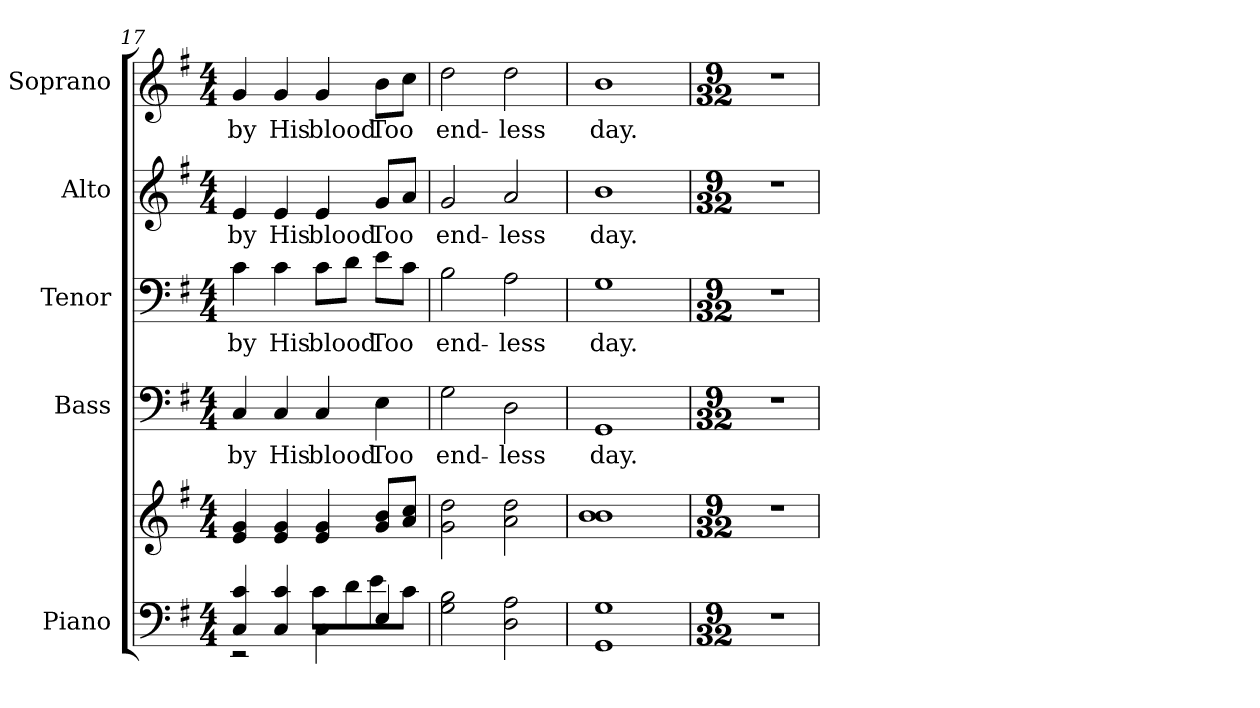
**kern	**kern	**kern	**text	**kern	**text	**kern	**text	**kern	**text
*part5	*part5	*part4	*part4	*part3	*part3	*part2	*part2	*part1	*part1
*staff6	*staff5	*staff4	*staff4	*staff3	*staff3	*staff2	*staff2	*staff1	*staff1
*I"Piano	*	*I"Bass	*	*I"Tenor	*	*I"Alto	*	*I"Soprano	*
*I'Pno.	*	*I'B.	*	*I'T.	*	*I'A.	*	*I'S.	*
!!LO:PB:g=z
*clefF4	*clefG2	*clefF4	*	*clefF4	*	*clefG2	*	*clefG2	*
*k[f#]	*k[f#]	*k[f#]	*	*k[f#]	*	*k[f#]	*	*k[f#]	*
*G:	*G:	*G:	*	*G:	*	*G:	*	*G:	*
*M4/4	*M4/4	*M4/4	*	*M4/4	*	*M4/4	*	*M4/4	*
=17	=17	=17	=17	=17	=17	=17	=17	=17	=17
*^	*	*	*	*	*	*	*	*	*
!	!	!	!	!LO:LY:b:color=#000000	!	!	!	!	!	!
!	!	!	!	!	!	!LO:LY:b:color=#000000	!	!	!	!
!	!	!	!	!	!	!	!	!LO:LY:b:color=#000000	!	!
!	!	!	!	!	!	!	!	!	!	!LO:LY:b:color=#000000
4Ci/ 4ci	2r	4ei/ 4gi	4Ci/	by	4ci\	by	4ei/	by	4gi/	by
!	!	!	!	!LO:LY:b:color=#000000	!	!	!	!	!	!
!	!	!	!	!	!	!LO:LY:b:color=#000000	!	!	!	!
!	!	!	!	!	!	!	!	!LO:LY:b:color=#000000	!	!
!	!	!	!	!	!	!	!	!	!	!LO:LY:b:color=#000000
4Ci/ 4ci	.	4ei/ 4gi	4Ci/	His	4ci\	His	4ei/	His	4gi/	His
!	!	!	!	!LO:LY:b:color=#000000	!	!	!	!	!	!
!	!	!	!	!	!	!LO:LY:b:color=#000000	!	!	!	!
!	!	!	!	!	!	!	!	!LO:LY:b:color=#000000	!	!
!	!	!	!	!	!	!	!	!	!	!LO:LY:b:color=#000000
4Ci\	8ci\L	4ei/ 4gi	4Ci/	blood	8ci\L	blood	4ei/	blood	4gi/	blood
.	8di\	.	.	.	8di\J	.	.	.	.	.
!	!	!	!	!LO:LY:b:color=#000000	!	!	!	!	!	!
!	!	!	!	!	!	!LO:LY:b:color=#000000	!	!	!	!
!	!	!	!	!	!	!	!	!LO:LY:b:color=#000000	!	!
!	!	!	!	!	!	!	!	!	!	!LO:LY:b:color=#000000
4Ei/	8ei\	8gi/ 8biL	4Ei\	Too	8ei\L	Too	8gi/L	Too	8bi\L	Too
.	8ci\J	8ai/ 8cciJ	.	.	8ci\J	.	8ai/J	.	8cci\J	.
*v	*v	*	*	*	*	*	*	*	*	*
=18	=18	=18	=18	=18	=18	=18	=18	=18	=18
*^	*	*	*	*	*	*	*	*	*
!	!	!	!	!LO:LY:b:color=#000000	!	!	!	!	!	!
*v	*v	*	*	*	*	*	*	*	*	*
*^	*	*	*	*	*	*	*	*	*
!	!	!	!	!	!	!LO:LY:b:color=#000000	!	!	!	!
*v	*v	*	*	*	*	*	*	*	*	*
*^	*	*	*	*	*	*	*	*	*
!	!	!	!	!	!	!	!	!LO:LY:b:color=#000000	!	!
*v	*v	*	*	*	*	*	*	*	*	*
*^	*	*	*	*	*	*	*	*	*
!	!	!	!	!	!	!	!	!	!	!LO:LY:b:color=#000000
*v	*v	*	*	*	*	*	*	*	*	*
2Gi\ 2Bi	2gi\ 2ddi	2Gi\	end-	2Bi\	end-	2gi/	end-	2ddi\	end-
!	!	!	!LO:LY:b:color=#000000	!	!	!	!	!	!
!	!	!	!	!	!LO:LY:b:color=#000000	!	!	!	!
!	!	!	!	!	!	!	!LO:LY:b:color=#000000	!	!
!	!	!	!	!	!	!	!	!	!LO:LY:b:color=#000000
2Di\ 2Ai	2ai\ 2ddi	2Di\	-less	2Ai\	-less	2ai/	-less	2ddi\	-less
!!LO:PB:g=z
=19	=19	=19	=19	=19	=19	=19	=19	=19	=19
!	!	!	!LO:LY:b:color=#000000	!	!	!	!	!	!
!	!	!	!	!	!LO:LY:b:color=#000000	!	!	!	!
!	!	!	!	!	!	!	!LO:LY:b:color=#000000	!	!
!	!	!	!	!	!	!	!	!	!LO:LY:b:color=#000000
1GGi 1Gi	1bi 1bi	1GGi	day.	1Gi	day.	1bi	day.	1bi	day.
=20	=20	=20	=20	=20	=20	=20	=20	=20	=20
*M9/32	*M9/32	*M9/32	*	*M9/32	*	*M9/32	*	*M9/32	*
!LO:N:vis=1	!LO:N:vis=1	!LO:N:vis=1	!	!LO:N:vis=1	!	!LO:N:vis=1	!	!LO:N:vis=1	!
32%9r	32%9r	32%9r	.	32%9r	.	32%9r	.	32%9r	.
=	=	=	=	=	=	=	=	=	=
*-	*-	*-	*-	*-	*-	*-	*-	*-	*-
